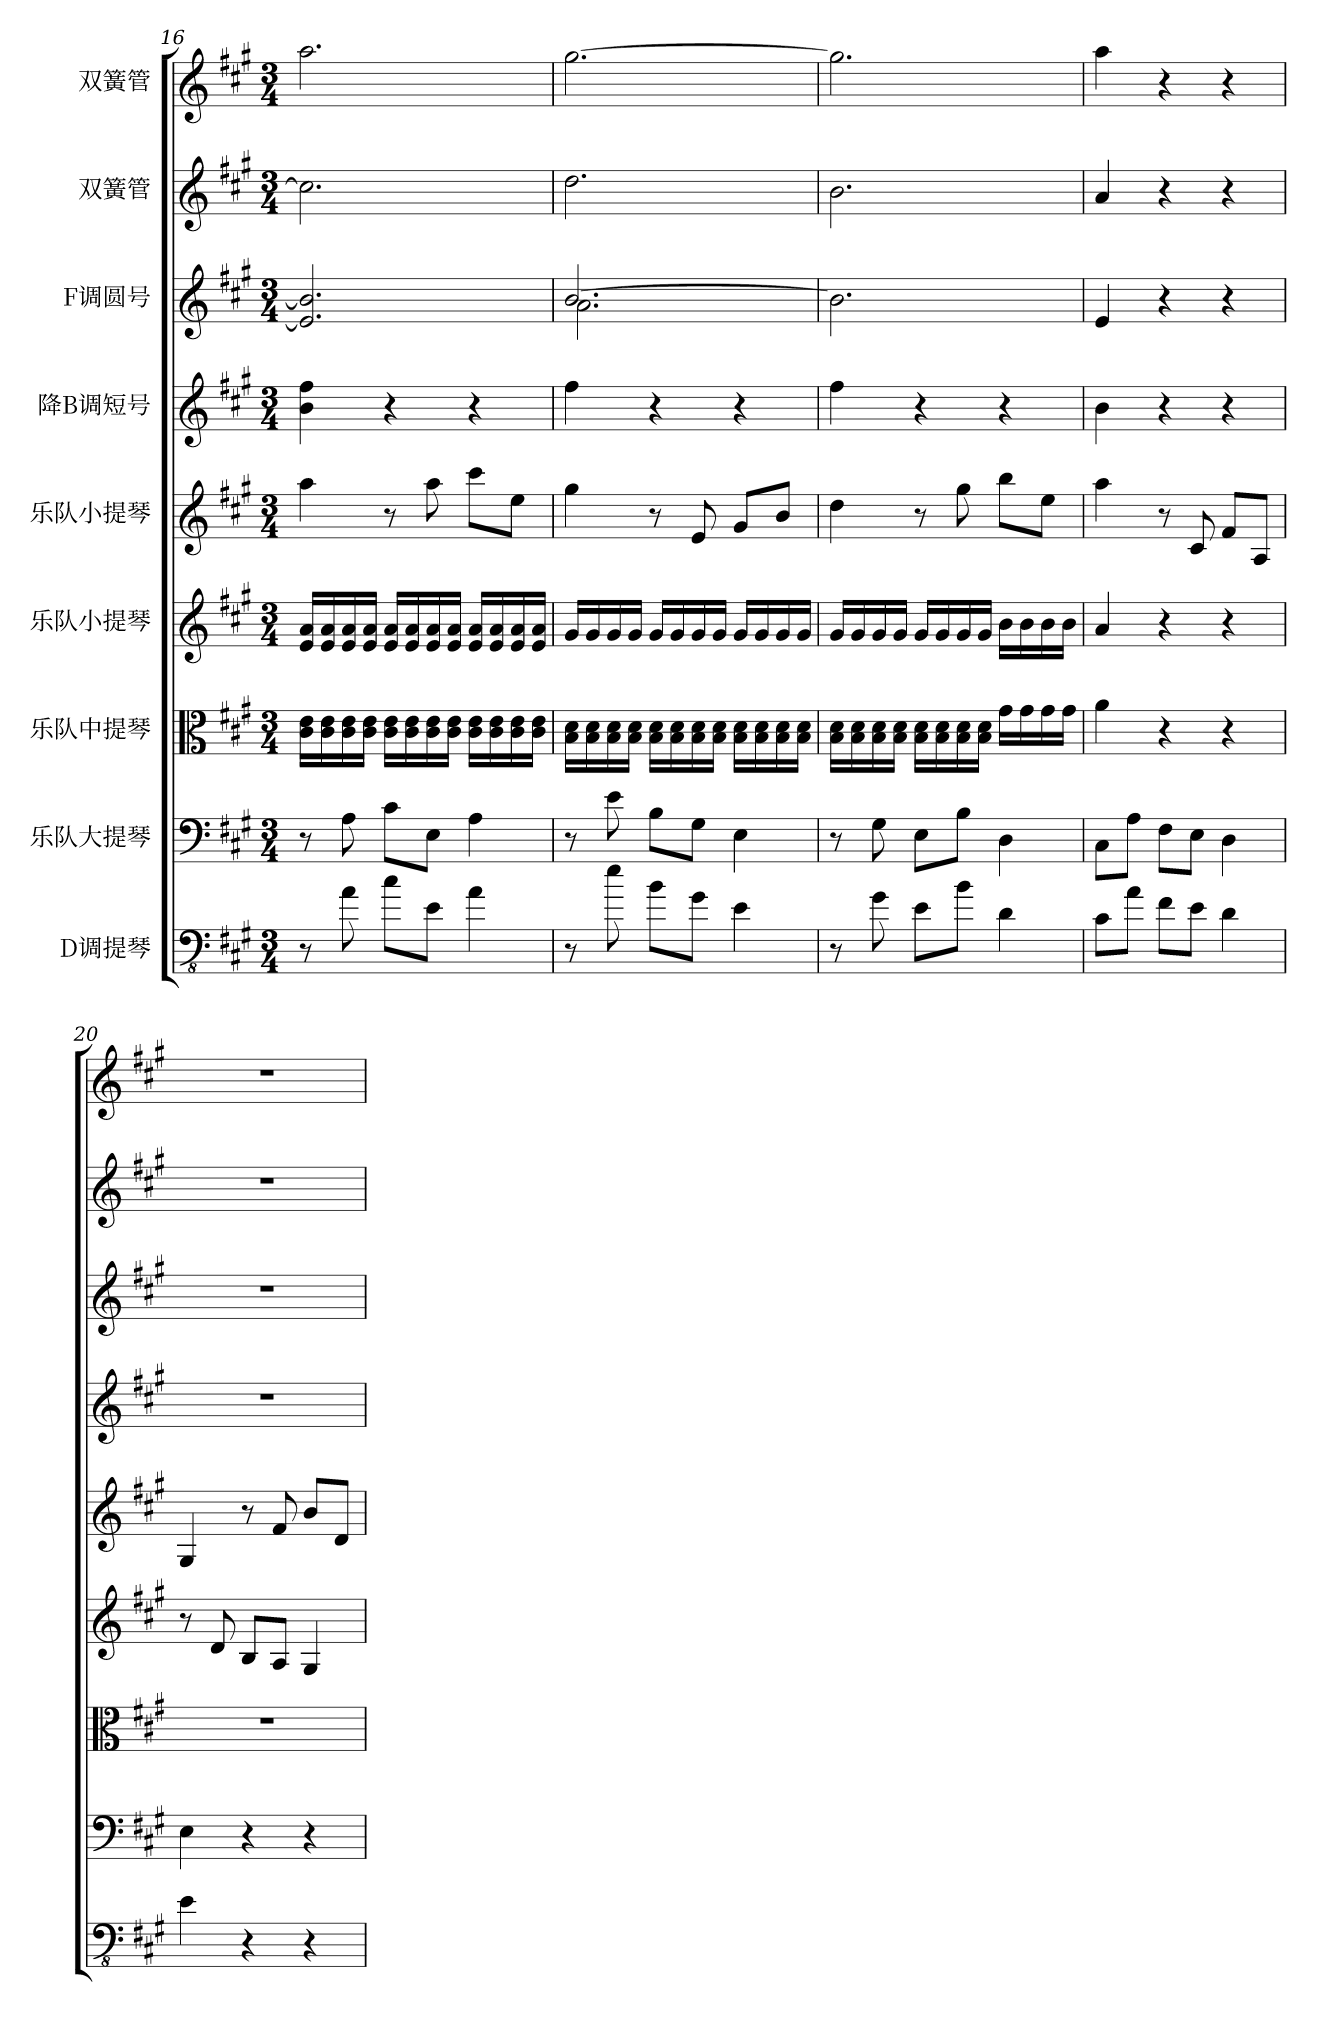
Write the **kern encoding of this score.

**kern	**kern	**kern	**kern	**kern	**kern	**kern	**kern	**kern
*part9	*part8	*part7	*part6	*part5	*part4	*part3	*part2	*part1
*staff9	*staff8	*staff7	*staff6	*staff5	*staff4	*staff3	*staff2	*staff1
*I"D调提琴	*I"乐队大提琴	*I"乐队中提琴	*I"乐队小提琴	*I"乐队小提琴	*I"降B调短号	*I"F调圆号	*I"双簧管	*I"双簧管
*clefFv4	*clefF4	*clefC3	*clefG2	*clefG2	*clefG2	*clefG2	*clefG2	*clefG2
*ITrd7c12	*	*	*	*	*ITrd1c2	*ITrd4c7	*	*
*k[f#c#g#]	*k[f#c#g#]	*k[f#c#g#]	*k[f#c#g#]	*k[f#c#g#]	*k[f#]	*k[f#c#]	*k[f#c#g#]	*k[f#c#g#]
*M3/4	*M3/4	*M3/4	*M3/4	*M3/4	*M3/4	*M3/4	*M3/4	*M3/4
=16	=16	=16	=16	=16	=16	=16	=16	=16
8r	8r	16c#\ 16e\LL	16e/ 16a/LL	4aa\	4a\ 4ee\	2.A/] 2.e/]	2.cc#\]	2.aa\
.	.	16c#\ 16e\	16e/ 16a/	.	.	.	.	.
8AA\	8A\	16c#\ 16e\	16e/ 16a/	.	.	.	.	.
.	.	16c#\ 16e\JJ	16e/ 16a/JJ	.	.	.	.	.
8C#\L	8c#\L	16c#\ 16e\LL	16e/ 16a/LL	8r	4r	.	.	.
.	.	16c#\ 16e\	16e/ 16a/	.	.	.	.	.
8EE\J	8E\J	16c#\ 16e\	16e/ 16a/	8aa\	.	.	.	.
.	.	16c#\ 16e\JJ	16e/ 16a/JJ	.	.	.	.	.
4AA\	4A\	16c#\ 16e\LL	16e/ 16a/LL	8ccc#\L	4r	.	.	.
.	.	16c#\ 16e\	16e/ 16a/	.	.	.	.	.
.	.	16c#\ 16e\	16e/ 16a/	8ee\J	.	.	.	.
.	.	16c#\ 16e\JJ	16e/ 16a/JJ	.	.	.	.	.
!!LO:PB:g=z
=17	=17	=17	=17	=17	=17	=17	=17	=17
*	*	*	*	*	*	*^	*	*
8r	8r	16B\ 16d\LL	16g#/LL	4gg#\	4ee\	[2.e/	2.d\	2.dd\	[2.gg#\
.	.	16B\ 16d\	16g#/	.	.	.	.	.	.
8E\	8e\	16B\ 16d\	16g#/	.	.	.	.	.	.
.	.	16B\ 16d\JJ	16g#/JJ	.	.	.	.	.	.
8BB\L	8B\L	16B\ 16d\LL	16g#/LL	8r	4r	.	.	.	.
.	.	16B\ 16d\	16g#/	.	.	.	.	.	.
8GG#\J	8G#\J	16B\ 16d\	16g#/	8e/	.	.	.	.	.
.	.	16B\ 16d\JJ	16g#/JJ	.	.	.	.	.	.
4EE\	4E\	16B\ 16d\LL	16g#/LL	8g#/L	4r	.	.	.	.
.	.	16B\ 16d\	16g#/	.	.	.	.	.	.
.	.	16B\ 16d\	16g#/	8b/J	.	.	.	.	.
.	.	16B\ 16d\JJ	16g#/JJ	.	.	.	.	.	.
*	*	*	*	*	*	*v	*v	*	*
=18	=18	=18	=18	=18	=18	=18	=18	=18
8r	8r	16B\ 16d\LL	16g#/LL	4dd\	4ee\	2.e\]	2.b\	2.gg#\]
.	.	16B\ 16d\	16g#/	.	.	.	.	.
8GG#\	8G#\	16B\ 16d\	16g#/	.	.	.	.	.
.	.	16B\ 16d\JJ	16g#/JJ	.	.	.	.	.
8EE\L	8E\L	16B\ 16d\LL	16g#/LL	8r	4r	.	.	.
.	.	16B\ 16d\	16g#/	.	.	.	.	.
8BB\J	8B\J	16B\ 16d\	16g#/	8gg#\	.	.	.	.
.	.	16B\ 16d\JJ	16g#/JJ	.	.	.	.	.
4DD\	4D\	16g#\LL	16b\LL	8bb\L	4r	.	.	.
.	.	16g#\	16b\	.	.	.	.	.
.	.	16g#\	16b\	8ee\J	.	.	.	.
.	.	16g#\JJ	16b\JJ	.	.	.	.	.
=19	=19	=19	=19	=19	=19	=19	=19	=19
8CC#\L	8C#\L	4a\	4a/	4aa\	4a\	4A/	4a/	4aa\
8AA\J	8A\J	.	.	.	.	.	.	.
8FF#\L	8F#\L	4r	4r	8r	4r	4r	4r	4r
8EE\J	8E\J	.	.	8c#/	.	.	.	.
4DD\	4D\	4r	4r	8f#/L	4r	4r	4r	4r
.	.	.	.	8A/J	.	.	.	.
=20	=20	=20	=20	=20	=20	=20	=20	=20
4EE\	4E\	2.r	8r	4G#/	2.r	2.r	2.r	2.r
.	.	.	8d/	.	.	.	.	.
4r	4r	.	8B/L	8r	.	.	.	.
.	.	.	8A/J	8f#/	.	.	.	.
4r	4r	.	4G#/	8b/L	.	.	.	.
.	.	.	.	8d/J	.	.	.	.
=	=	=	=	=	=	=	=	=
*-	*-	*-	*-	*-	*-	*-	*-	*-
